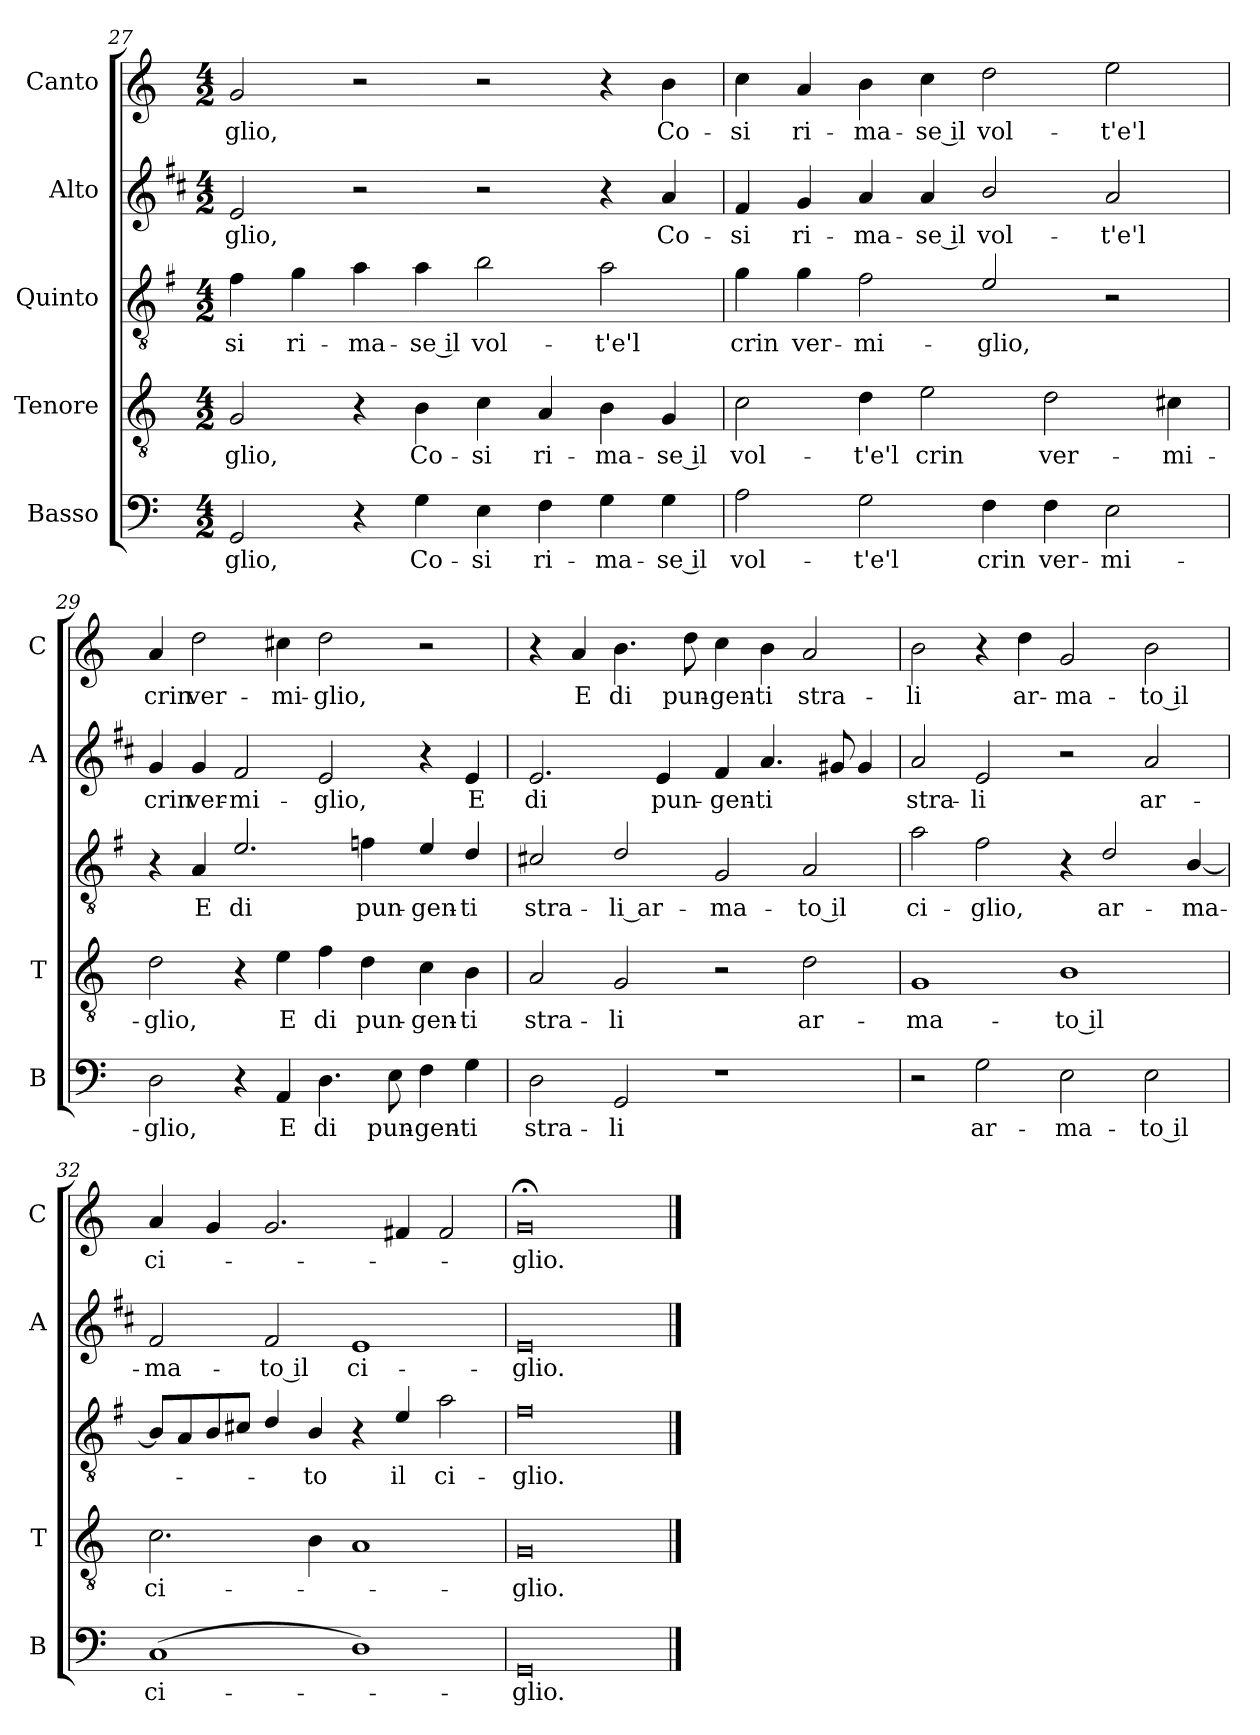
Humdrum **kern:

**kern	**text	**kern	**text	**kern	**text	**kern	**text	**kern	**text
*part5	*part5	*part4	*part4	*part3	*part3	*part2	*part2	*part1	*part1
*staff5	*staff5	*staff4	*staff4	*staff3	*staff3	*staff2	*staff2	*staff1	*staff1
*I"Basso	*	*I"Tenore	*	*I"Quinto	*	*I"Alto	*	*I"Canto	*
*I'B	*	*I'T	*	*	*	*I'A	*	*I'C	*
*clefF4	*	*clefGv2	*	*clefGv2	*	*clefG2	*	*clefG2	*
*	*	*	*	*ITrd4c7	*	*ITrd1c2	*	*	*
*k[]	*	*k[]	*	*k[]	*	*k[]	*	*k[]	*
*C:	*	*C:	*	*C:	*	*C:	*	*C:	*
*M4/2	*	*M4/2	*	*M4/2	*	*M4/2	*	*M4/2	*
=27	=27	=27	=27	=27	=27	=27	=27	=27	=27
!	!LO:LY:b	!	!LO:LY:b	!	!LO:LY:b	!	!LO:LY:b	!	!LO:LY:b
2GG/	-glio,	2G/	-glio,	4B\	-si	2d/	-glio,	2g/	-glio,
!	!	!	!	!	!LO:LY:b	!	!	!	!
.	.	.	.	4c\	ri-	.	.	.	.
!	!	!	!	!	!LO:LY:b	!	!	!	!
4r	.	4r	.	4d\	-ma-	2r	.	2r	.
!	!LO:LY:b	!	!LO:LY:b	!	!LO:LY:b	!	!	!	!
4G\	Co-	4B\	Co-	4d\	-se il	.	.	.	.
!	!LO:LY:b	!	!LO:LY:b	!	!LO:LY:b	!	!	!	!
4E\	-si	4c\	-si	2e\	vol-	2r	.	2r	.
!	!LO:LY:b	!	!LO:LY:b	!	!	!	!	!	!
4F\	ri-	4A/	ri-	.	.	.	.	.	.
!	!LO:LY:b	!	!LO:LY:b	!	!LO:LY:b	!	!	!	!
4G\	-ma-	4B\	-ma-	2d\	-t'e'l	4r	.	4r	.
!	!LO:LY:b	!	!LO:LY:b	!	!	!	!LO:LY:b	!	!LO:LY:b
4G\	-se il	4G/	-se il	.	.	4g/	Co-	4b\	Co-
!!LO:PB:g=z
=28	=28	=28	=28	=28	=28	=28	=28	=28	=28
!	!LO:LY:b	!	!LO:LY:b	!	!LO:LY:b	!	!LO:LY:b	!	!LO:LY:b
2A\	vol-	2c\	vol-	4c\	crin	4e/	-si	4cc\	-si
!	!	!	!	!	!LO:LY:b	!	!LO:LY:b	!	!LO:LY:b
.	.	.	.	4c\	ver-	4f/	ri-	4a/	ri-
!	!LO:LY:b	!	!LO:LY:b	!	!LO:LY:b	!	!LO:LY:b	!	!LO:LY:b
2G\	-t'e'l	4d\	-t'e'l	2B\	-mi-	4g/	-ma-	4b\	-ma-
!	!	!	!LO:LY:b	!	!	!	!LO:LY:b	!	!LO:LY:b
.	.	2e\	crin	.	.	4g/	-se il	4cc\	-se il
!	!LO:LY:b	!	!	!	!LO:LY:b	!	!LO:LY:b	!	!LO:LY:b
4F\	crin	.	.	2A/	-glio,	2a/	vol-	2dd\	vol-
!	!LO:LY:b	!	!LO:LY:b	!	!	!	!	!	!
4F\	ver-	2d\	ver-	.	.	.	.	.	.
!	!LO:LY:b	!	!	!	!	!	!LO:LY:b	!	!LO:LY:b
2E\	-mi-	.	.	2r	.	2g/	-t'e'l	2ee\	-t'e'l
!	!	!	!LO:LY:b	!	!	!	!	!	!
.	.	4c#X\	-mi-	.	.	.	.	.	.
=29	=29	=29	=29	=29	=29	=29	=29	=29	=29
!	!LO:LY:b	!	!LO:LY:b	!	!	!	!LO:LY:b	!	!LO:LY:b
2D\	-glio,	2d\	-glio,	4r	.	4f/	crin	4a/	crin
!	!	!	!	!	!LO:LY:b	!	!LO:LY:b	!	!LO:LY:b
.	.	.	.	4D/	E	4f/	ver-	2dd\	ver-
!	!	!	!	!	!LO:LY:b	!	!LO:LY:b	!	!
4r	.	4r	.	2.A/	di	2e/	-mi-	.	.
!	!LO:LY:b	!	!LO:LY:b	!	!	!	!	!	!LO:LY:b
4AA/	E	4e\	E	.	.	.	.	4cc#X\	-mi-
!	!LO:LY:b	!	!LO:LY:b	!	!	!	!LO:LY:b	!	!LO:LY:b
4.D\	di	4f\	di	.	.	2d/	-glio,	2dd\	-glio,
!	!	!	!LO:LY:b	!	!LO:LY:b	!	!	!	!
.	.	4d\	pun-	4B-X\	pun-	.	.	.	.
!	!LO:LY:b	!	!	!	!	!	!	!	!
8E\	pun-	.	.	.	.	.	.	.	.
!	!LO:LY:b	!	!LO:LY:b	!	!LO:LY:b	!	!	!	!
4F\	-gen-	4c\	-gen-	4A/	-gen-	4r	.	2r	.
!	!LO:LY:b	!	!LO:LY:b	!	!LO:LY:b	!	!LO:LY:b	!	!
4G\	-ti	4B\	-ti	4G/	-ti	4d/	E	.	.
=30	=30	=30	=30	=30	=30	=30	=30	=30	=30
!	!LO:LY:b	!	!LO:LY:b	!	!LO:LY:b	!	!LO:LY:b	!	!
2D\	stra-	2A/	stra-	2F#X/	stra-	2.d/	di	4r	.
!	!	!	!	!	!	!	!	!	!LO:LY:b
.	.	.	.	.	.	.	.	4a/	E
!	!LO:LY:b	!	!LO:LY:b	!	!LO:LY:b	!	!	!	!LO:LY:b
2GG/	-li	2G/	-li	2G/	-li ar-	.	.	4.b\	di
!	!	!	!	!	!	!	!LO:LY:b	!	!
.	.	.	.	.	.	4d/	pun-	.	.
!	!	!	!	!	!	!	!	!	!LO:LY:b
.	.	.	.	.	.	.	.	8dd\	pun-
!	!	!	!	!	!LO:LY:b	!	!LO:LY:b	!	!LO:LY:b
1r	.	2r	.	2C/	-ma-	4e/	-gen-	4cc\	-gen-
!	!	!	!	!	!	!	!LO:LY:b	!	!LO:LY:b
.	.	.	.	.	.	4.g/	-ti	4b\	-ti
!	!	!	!LO:LY:b	!	!LO:LY:b	!	!	!	!LO:LY:b
.	.	2d\	ar-	2D/	-to il	.	.	2a/	stra-
.	.	.	.	.	.	8f#X/	.	.	.
.	.	.	.	.	.	4f#/	.	.	.
!!LO:LB:g=z
=31	=31	=31	=31	=31	=31	=31	=31	=31	=31
!	!	!	!LO:LY:b	!	!LO:LY:b	!	!LO:LY:b	!	!LO:LY:b
2r	.	1G	-ma-	2d\	ci-	2g/	stra-	2b\	-li
!	!LO:LY:b	!	!	!	!LO:LY:b	!	!LO:LY:b	!	!
2G\	ar-	.	.	2B\	-glio,	2d/	-li	4r	.
!	!	!	!	!	!	!	!	!	!LO:LY:b
.	.	.	.	.	.	.	.	4dd\	ar-
!	!LO:LY:b	!	!LO:LY:b	!	!	!	!	!	!LO:LY:b
2E\	-ma-	1B	-to il	4r	.	2r	.	2g/	-ma-
!	!	!	!	!	!LO:LY:b	!	!	!	!
.	.	.	.	2G/	ar-	.	.	.	.
!	!LO:LY:b	!	!	!	!	!	!LO:LY:b	!	!LO:LY:b
2E\	-to il	.	.	.	.	2g/	ar-	2b\	-to il
!	!	!	!	!	!LO:LY:b	!	!	!	!
.	.	.	.	[4E/	-ma-	.	.	.	.
=32	=32	=32	=32	=32	=32	=32	=32	=32	=32
!	!LO:LY:b	!	!LO:LY:b	!	!	!	!LO:LY:b	!	!LO:LY:b
(>1C	ci-	2.c\	ci-	8E/L]	.	2e/	-ma-	4a/	ci-
.	.	.	.	8D/	.	.	.	.	.
.	.	.	.	8E/	.	.	.	4g/	.
.	.	.	.	8F#X/J	.	.	.	.	.
!	!	!	!	!	!	!	!LO:LY:b	!	!
.	.	.	.	4G/	.	2e/	-to il	2.g/	.
!	!	!	!	!	!LO:LY:b	!	!	!	!
.	.	4B\	.	4E/	-to	.	.	.	.
!	!	!	!	!	!	!	!LO:LY:b	!	!
1D)	.	1A	.	4r	.	1d	ci-	.	.
!	!	!	!	!	!LO:LY:b	!	!	!	!
.	.	.	.	4A/	il	.	.	4f#X/	.
!	!	!	!	!	!LO:LY:b	!	!	!	!
.	.	.	.	2d\	ci-	.	.	2f#/	.
=33	=33	=33	=33	=33	=33	=33	=33	=33	=33
!	!LO:LY:b	!	!LO:LY:b	!	!LO:LY:b	!	!LO:LY:b	!	!LO:LY:b
0GG	-glio.	0G	-glio.	0B	-glio.	0d	-glio.	0g;<	-glio.
==	==	==	==	==	==	==	==	==	==
*-	*-	*-	*-	*-	*-	*-	*-	*-	*-
